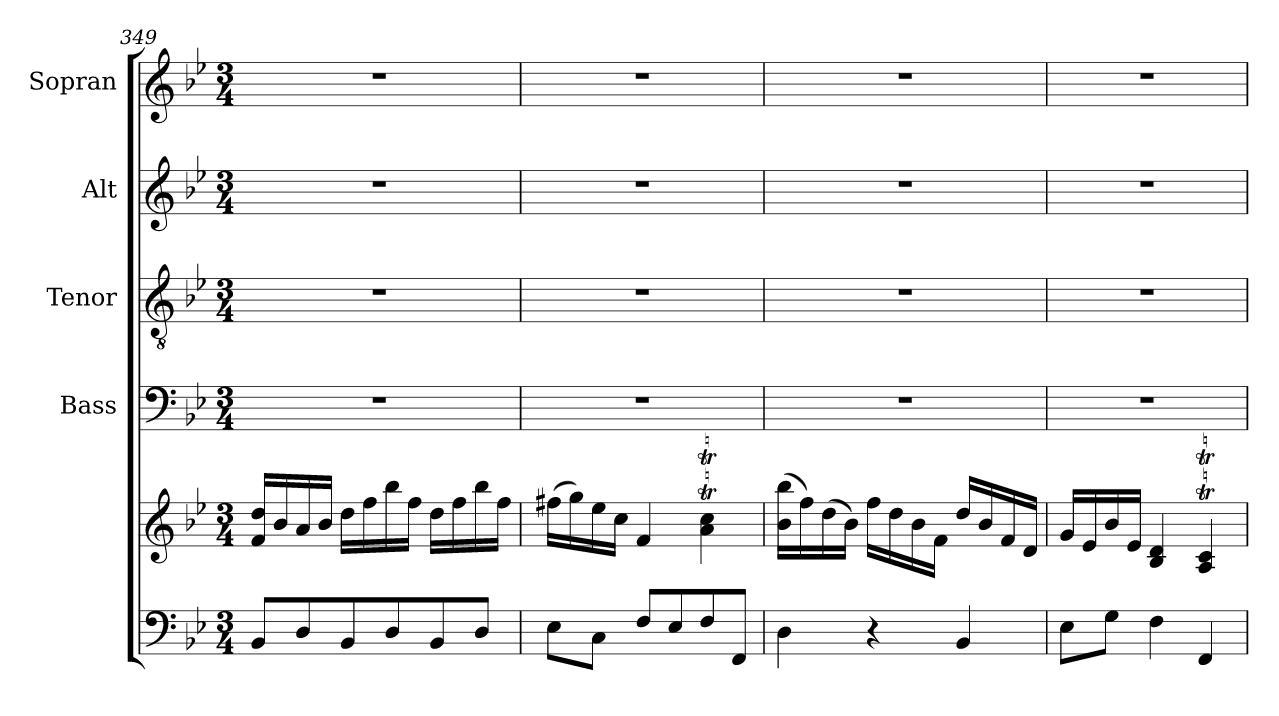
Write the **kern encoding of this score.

**kern	**kern	**kern	**kern	**kern	**kern
*part5	*part5	*part4	*part3	*part2	*part1
*staff6	*staff5	*staff4	*staff3	*staff2	*staff1
*	*	*I"Bass	*I"Tenor	*I"Alt	*I"Sopran
*	*	*I'B.	*I'T.	*I'A.	*I'S.
!!LO:LB:g=z
*clefF4	*clefG2	*clefF4	*clefGv2	*clefG2	*clefG2
*k[b-e-]	*k[b-e-]	*k[b-e-]	*k[b-e-]	*k[b-e-]	*k[b-e-]
*B-:	*B-:	*B-:	*B-:	*B-:	*B-:
*M3/4	*M3/4	*M3/4	*M3/4	*M3/4	*M3/4
=349	=349	=349	=349	=349	=349
8BB-/L	16f/ 16dd/LL	2.r	2.r	2.r	2.r
.	16b-/	.	.	.	.
8D/	16a/	.	.	.	.
.	16b-/JJ	.	.	.	.
8BB-/	16dd\LL	.	.	.	.
.	16ff\	.	.	.	.
8D/	16bb-\	.	.	.	.
.	16ff\JJ	.	.	.	.
8BB-/	16dd\LL	.	.	.	.
.	16ff\	.	.	.	.
8D/J	16bb-\	.	.	.	.
.	16ff\JJ	.	.	.	.
=350	=350	=350	=350	=350	=350
8E-\L	(>16ff#X\LL	2.r	2.r	2.r	2.r
.	16gg\)	.	.	.	.
8C\J	16ee-\	.	.	.	.
.	16cc\JJ	.	.	.	.
8F/L	4f/	.	.	.	.
8E-/	.	.	.	.	.
8F/	4a\T 4cc\T	.	.	.	.
8FF/J	.	.	.	.	.
=351	=351	=351	=351	=351	=351
4D\	(>16b-\ 16bb-\LL	2.r	2.r	2.r	2.r
.	16ff\)	.	.	.	.
.	(>16dd\	.	.	.	.
.	16b-\JJ)	.	.	.	.
4r	16ff\LL	.	.	.	.
.	16dd\	.	.	.	.
.	16b-\	.	.	.	.
.	16f\JJ	.	.	.	.
4BB-/	16dd/LL	.	.	.	.
.	16b-/	.	.	.	.
.	16f/	.	.	.	.
.	16d/JJ	.	.	.	.
=352	=352	=352	=352	=352	=352
8E-\L	16g/LL	2.r	2.r	2.r	2.r
.	16e-/	.	.	.	.
8G\J	16b-/	.	.	.	.
.	16e-/JJ	.	.	.	.
4F\	4B-/ 4d/	.	.	.	.
4FF/	4A/T 4c/T	.	.	.	.
=	=	=	=	=	=
*-	*-	*-	*-	*-	*-
